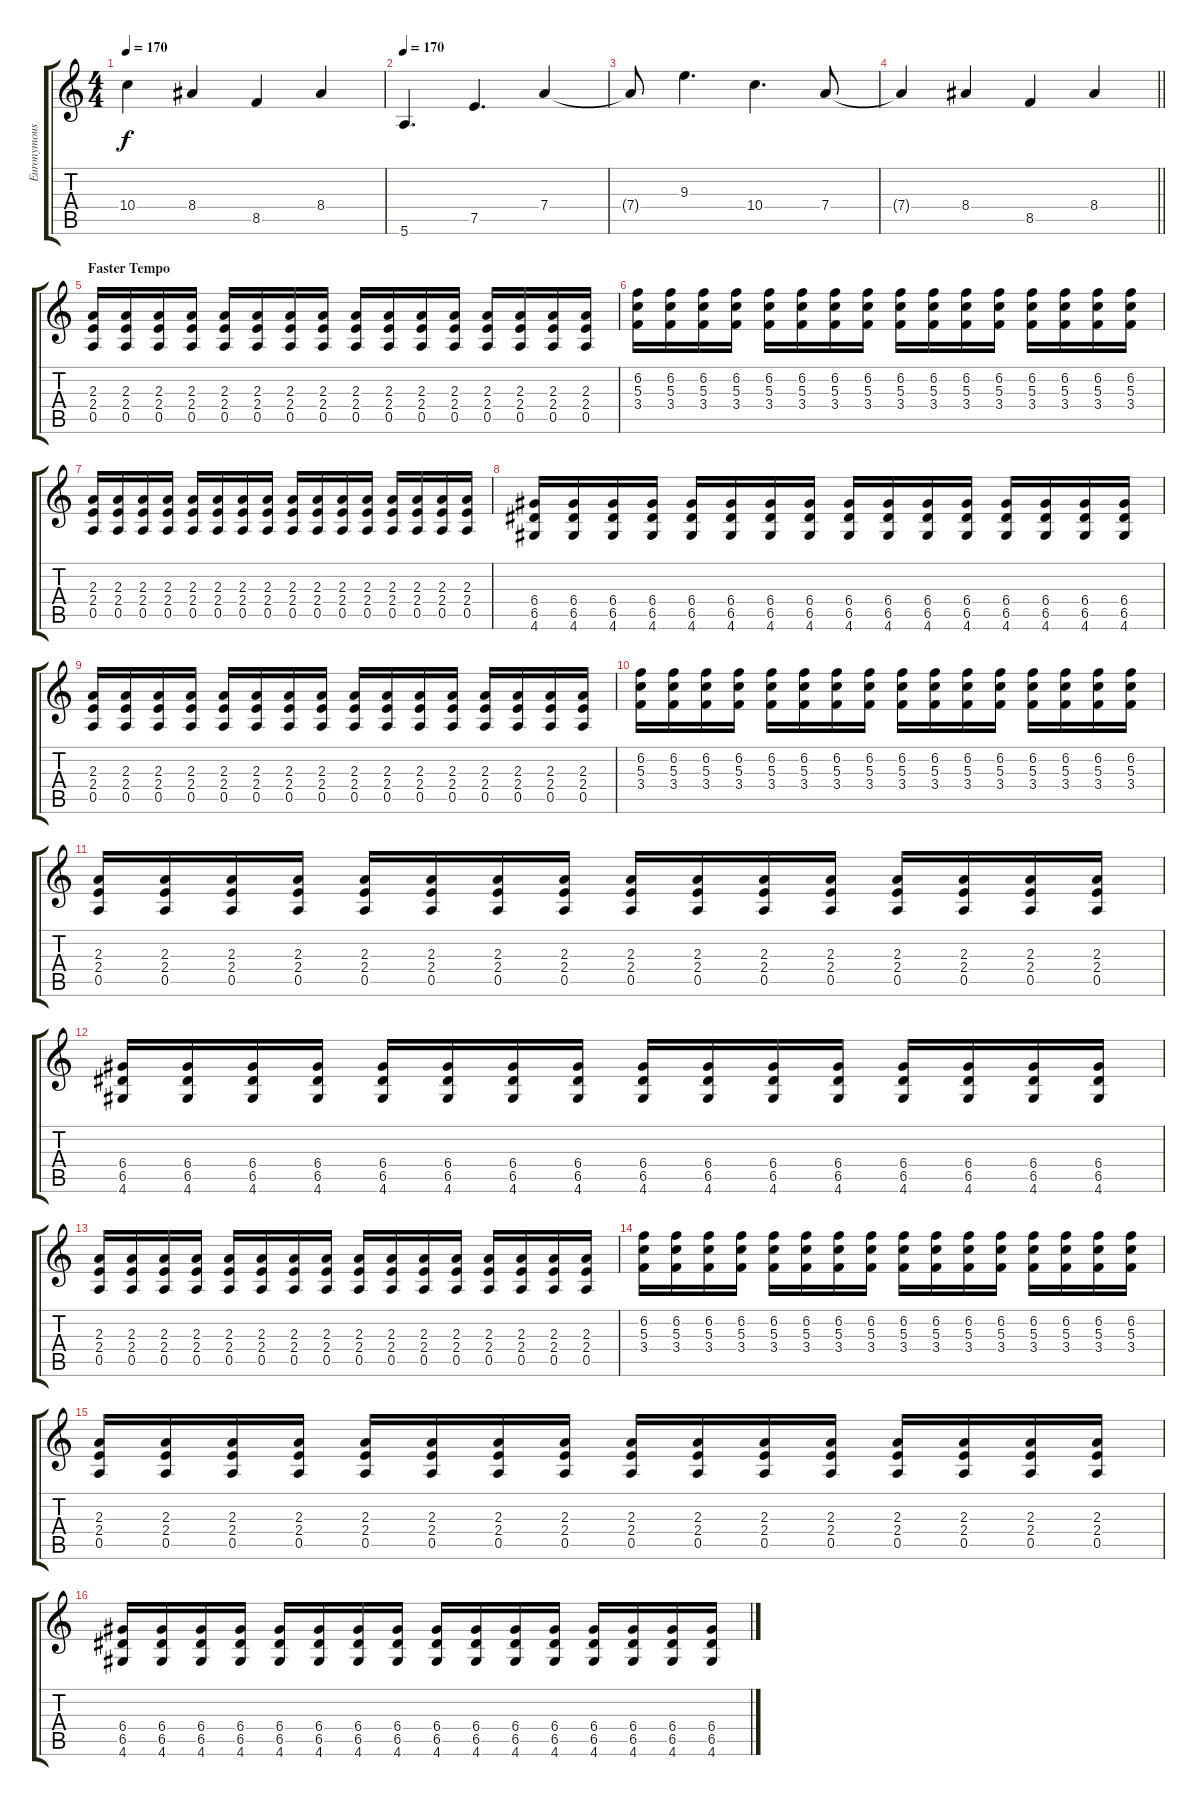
\track ("Euronymous" "Euronymous") {instrument distortionguitar}
\staff {score tabs}
\tuning (E4 B3 G3 D3 A2 E2) {hide}
\ts (4 4)
\tempo 170
\clef g2
\ks c
10.4{t}.4{dy f} 8.4.4 8.5.4 8.4.4 |
\tempo 170
5.6.4{d} 7.5.4{d} 7.4.4 |
7.4{t}.8 9.3.4{d} 10.4.4{d} 7.4.8 |
\barLineRight lightlight
7.4{t}.4 8.4.4 8.5.4 8.4.4 |
\section ("" "Faster Tempo")
(2.3 2.4 0.5).16 (2.3 2.4 0.5).16 (2.3 2.4 0.5).16 (2.3 2.4 0.5).16 (2.3 2.4 0.5).16 (2.3 2.4 0.5).16 (2.3 2.4 0.5).16 (2.3 2.4 0.5).16 (2.3 2.4 0.5).16 (2.3 2.4 0.5).16 (2.3 2.4 0.5).16 (2.3 2.4 0.5).16 (2.3 2.4 0.5).16 (2.3 2.4 0.5).16 (2.3 2.4 0.5).16 (2.3 2.4 0.5).16 |
(6.2 5.3 3.4).16 (6.2 5.3 3.4).16 (6.2 5.3 3.4).16 (6.2 5.3 3.4).16 (6.2 5.3 3.4).16 (6.2 5.3 3.4).16 (6.2 5.3 3.4).16 (6.2 5.3 3.4).16 (6.2 5.3 3.4).16 (6.2 5.3 3.4).16 (6.2 5.3 3.4).16 (6.2 5.3 3.4).16 (6.2 5.3 3.4).16 (6.2 5.3 3.4).16 (6.2 5.3 3.4).16 (6.2 5.3 3.4).16 |
(2.3 2.4 0.5).16 (2.3 2.4 0.5).16 (2.3 2.4 0.5).16 (2.3 2.4 0.5).16 (2.3 2.4 0.5).16 (2.3 2.4 0.5).16 (2.3 2.4 0.5).16 (2.3 2.4 0.5).16 (2.3 2.4 0.5).16 (2.3 2.4 0.5).16 (2.3 2.4 0.5).16 (2.3 2.4 0.5).16 (2.3 2.4 0.5).16 (2.3 2.4 0.5).16 (2.3 2.4 0.5).16 (2.3 2.4 0.5).16 |
(6.4 6.5 4.6).16 (6.4 6.5 4.6).16 (6.4 6.5 4.6).16 (6.4 6.5 4.6).16 (6.4 6.5 4.6).16 (6.4 6.5 4.6).16 (6.4 6.5 4.6).16 (6.4 6.5 4.6).16 (6.4 6.5 4.6).16 (6.4 6.5 4.6).16 (6.4 6.5 4.6).16 (6.4 6.5 4.6).16 (6.4 6.5 4.6).16 (6.4 6.5 4.6).16 (6.4 6.5 4.6).16 (6.4 6.5 4.6).16 |
(2.3 2.4 0.5).16 (2.3 2.4 0.5).16 (2.3 2.4 0.5).16 (2.3 2.4 0.5).16 (2.3 2.4 0.5).16 (2.3 2.4 0.5).16 (2.3 2.4 0.5).16 (2.3 2.4 0.5).16 (2.3 2.4 0.5).16 (2.3 2.4 0.5).16 (2.3 2.4 0.5).16 (2.3 2.4 0.5).16 (2.3 2.4 0.5).16 (2.3 2.4 0.5).16 (2.3 2.4 0.5).16 (2.3 2.4 0.5).16 |
(6.2 5.3 3.4).16 (6.2 5.3 3.4).16 (6.2 5.3 3.4).16 (6.2 5.3 3.4).16 (6.2 5.3 3.4).16 (6.2 5.3 3.4).16 (6.2 5.3 3.4).16 (6.2 5.3 3.4).16 (6.2 5.3 3.4).16 (6.2 5.3 3.4).16 (6.2 5.3 3.4).16 (6.2 5.3 3.4).16 (6.2 5.3 3.4).16 (6.2 5.3 3.4).16 (6.2 5.3 3.4).16 (6.2 5.3 3.4).16 |
(2.3 2.4 0.5).16 (2.3 2.4 0.5).16 (2.3 2.4 0.5).16 (2.3 2.4 0.5).16 (2.3 2.4 0.5).16 (2.3 2.4 0.5).16 (2.3 2.4 0.5).16 (2.3 2.4 0.5).16 (2.3 2.4 0.5).16 (2.3 2.4 0.5).16 (2.3 2.4 0.5).16 (2.3 2.4 0.5).16 (2.3 2.4 0.5).16 (2.3 2.4 0.5).16 (2.3 2.4 0.5).16 (2.3 2.4 0.5).16 |
(6.4 6.5 4.6).16 (6.4 6.5 4.6).16 (6.4 6.5 4.6).16 (6.4 6.5 4.6).16 (6.4 6.5 4.6).16 (6.4 6.5 4.6).16 (6.4 6.5 4.6).16 (6.4 6.5 4.6).16 (6.4 6.5 4.6).16 (6.4 6.5 4.6).16 (6.4 6.5 4.6).16 (6.4 6.5 4.6).16 (6.4 6.5 4.6).16 (6.4 6.5 4.6).16 (6.4 6.5 4.6).16 (6.4 6.5 4.6).16 |
(2.3 2.4 0.5).16 (2.3 2.4 0.5).16 (2.3 2.4 0.5).16 (2.3 2.4 0.5).16 (2.3 2.4 0.5).16 (2.3 2.4 0.5).16 (2.3 2.4 0.5).16 (2.3 2.4 0.5).16 (2.3 2.4 0.5).16 (2.3 2.4 0.5).16 (2.3 2.4 0.5).16 (2.3 2.4 0.5).16 (2.3 2.4 0.5).16 (2.3 2.4 0.5).16 (2.3 2.4 0.5).16 (2.3 2.4 0.5).16 |
(6.2 5.3 3.4).16 (6.2 5.3 3.4).16 (6.2 5.3 3.4).16 (6.2 5.3 3.4).16 (6.2 5.3 3.4).16 (6.2 5.3 3.4).16 (6.2 5.3 3.4).16 (6.2 5.3 3.4).16 (6.2 5.3 3.4).16 (6.2 5.3 3.4).16 (6.2 5.3 3.4).16 (6.2 5.3 3.4).16 (6.2 5.3 3.4).16 (6.2 5.3 3.4).16 (6.2 5.3 3.4).16 (6.2 5.3 3.4).16 |
(2.3 2.4 0.5).16 (2.3 2.4 0.5).16 (2.3 2.4 0.5).16 (2.3 2.4 0.5).16 (2.3 2.4 0.5).16 (2.3 2.4 0.5).16 (2.3 2.4 0.5).16 (2.3 2.4 0.5).16 (2.3 2.4 0.5).16 (2.3 2.4 0.5).16 (2.3 2.4 0.5).16 (2.3 2.4 0.5).16 (2.3 2.4 0.5).16 (2.3 2.4 0.5).16 (2.3 2.4 0.5).16 (2.3 2.4 0.5).16 |
(6.4 6.5 4.6).16 (6.4 6.5 4.6).16 (6.4 6.5 4.6).16 (6.4 6.5 4.6).16 (6.4 6.5 4.6).16 (6.4 6.5 4.6).16 (6.4 6.5 4.6).16 (6.4 6.5 4.6).16 (6.4 6.5 4.6).16 (6.4 6.5 4.6).16 (6.4 6.5 4.6).16 (6.4 6.5 4.6).16 (6.4 6.5 4.6).16 (6.4 6.5 4.6).16 (6.4 6.5 4.6).16 (6.4 6.5 4.6).16
